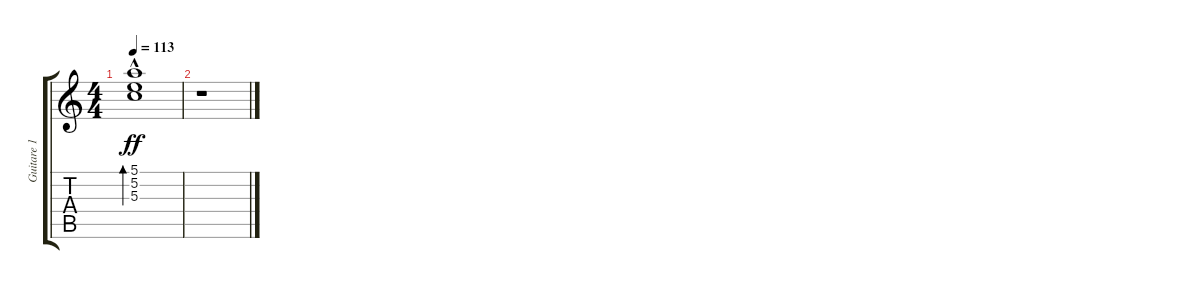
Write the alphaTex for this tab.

\track ("Guitare 1" "Guitare 1") {instrument electricguitarclean}
\staff {score tabs}
\tuning (E4 B3 G3 D3 A2 E2) {hide}
\ts (4 4)
\tempo 113
\clef g2
\ks c
(5.1 5.2{hac} 5.3).1{bd 240 dy ff} |
r.1
